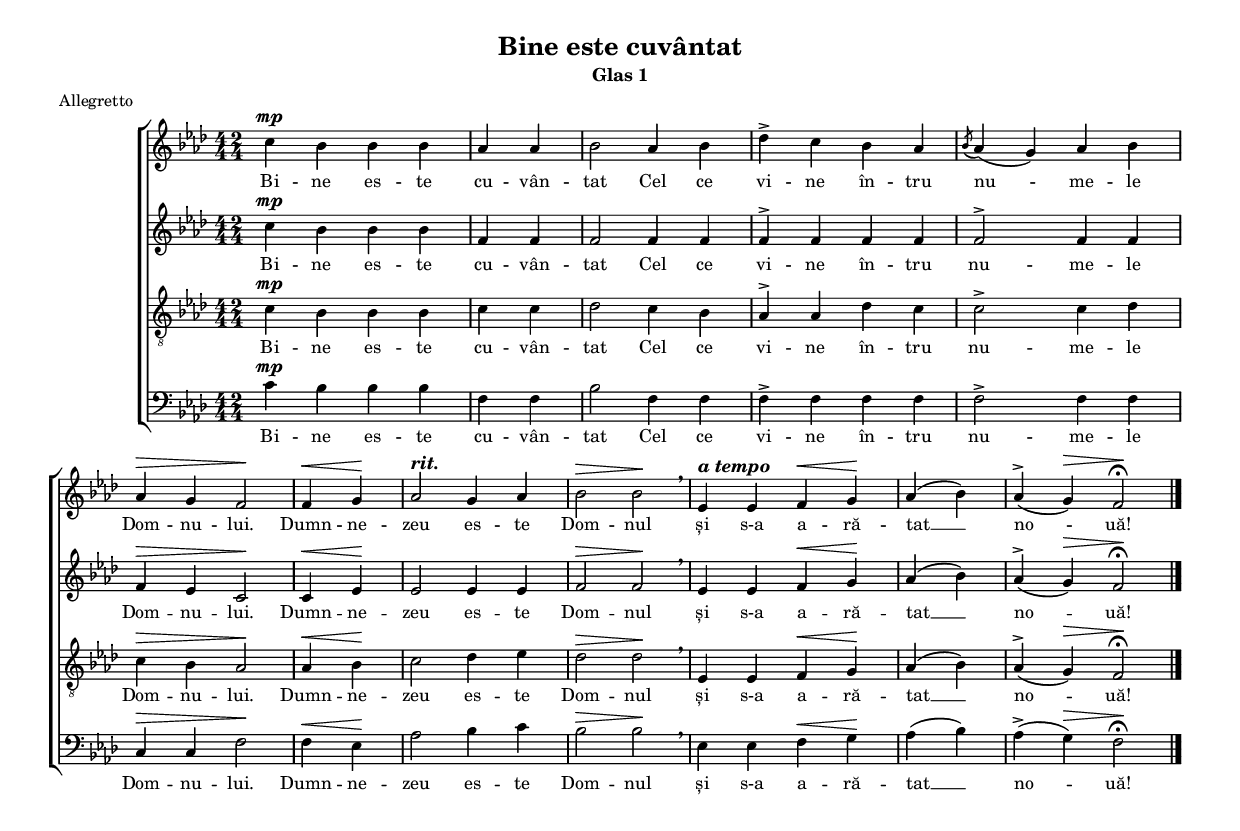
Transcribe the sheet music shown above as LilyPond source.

\version "2.19.80"
\include "defines.ly"
midiTempo = 
  \midi {
    \tempo 4 = 140
    }


\include "preamble.ly"

\header {
  title = "Bine este cuvântat"
  subtitle = "Glas 1"
  meter = "Allegretto"
}

global = {
  \globalPreamble
  \key f \minor
  \override Staff.TimeSignature.stencil = #ly:text-interface::print
  \override Staff.TimeSignature.text = #mixedTimeSigMarkup
}

sopWords = \lyricmode {
  Bi -- ne es -- te cu -- vân -- tat Cel ce vi -- ne
  în -- tru nu -- me -- le Dom -- nu -- lui.

  Dumn -- ne -- zeu es -- te Dom -- nul
  și s-a a -- ră -- tat __ no -- uă!
}
altoWords = \sopWords
tenorWords = \sopWords
bassWords = \sopWords

sopMusic = \relative c' {
  \cadenzaOn

  % Bine este cuvântat Cel ce vine întru numele Domnului.
  c'4^\mp bes4 bes4 bes4 \bar "|"
  as4 as4 \bar "|"
  bes2 as4 bes4 \bar "|"
  des4^\accent c4 bes4 as4 \bar "|"
  \acciaccatura bes8 as4( g4) as4 bes4 \bar "|"
  as4^\> g4 f2\! \bar "|"

  % Dumnezeu este Domnul și s-a arătat nouă!
  f4^\< g4\! \bar "|"
  as2^\ritMarkup g4 as4 \bar "|"
  bes2^\> bes2\! \breathe \bar "|"
  es,4^\atempoMarkup es4 f4^\< g4\! \bar "|"
  as4( bes4) \bar "|"
  as4(^\accent g4)^\> f2\!^\fermata \bar "|."
}

altoMusic = \relative c' {
  \cadenzaOn

  % Bine este cuvântat Cel ce vine întru numele Domnului.
  c'4^\mp bes4 bes4 bes4
  f4 f4
  f2 f4 f4
  f4^\accent f4 f4 f4
  f2^\accent f4 f4
  f4^\> es4 c2\!

  % Dumnezeu este Domnul și s-a arătat nouă!
  c4^\< es4\!
  es2 es4 es4
  f2^\> f2\! \breathe
  es4 es4 f4^\< g4\!
  as4( bes4)
  as4(^\accent g4)^\> f2\!^\fermata
}

tenorMusic = \relative c' {
  \cadenzaOn

  % Bine este cuvântat Cel ce vine întru numele Domnului.
  c4^\mp bes4 bes4 bes4
  c4 c4
  des2 c4 bes4
  as4^\accent as4 des4 c4
  c2^\accent c4 des4
  c4^\> bes4 as2\!

  % Dumnezeu este Domnul și s-a arătat nouă!
  as4^\< bes4\!
  c2 des4 es4
  des2^\> des2\! \breathe
  es,4 es4 f4^\< g4\!
  as4( bes4)
  as4(^\accent g4)^\> f2\!^\fermata
}

bassMusic = \relative c' {
  \cadenzaOn

  % Bine este cuvântat Cel ce vine întru numele Domnului.
  c4^\mp bes4 bes4 bes4
  f4 f4
  bes2 f4 f4
  f4^\accent f4 f4 f4
  f2^\accent f4 f4
  c4^\> c4 f2\!

  % Dumnezeu este Domnul și s-a arătat nouă!
  f4^\< es4\!
  as2 bes4 c4
  bes2^\> bes2\! \breathe
  es,4 es4 f4^\< g4\!
  as4( bes4)
  as4(^\accent g4)^\> f2\!^\fermata
}

\include "four-staves.ly"
